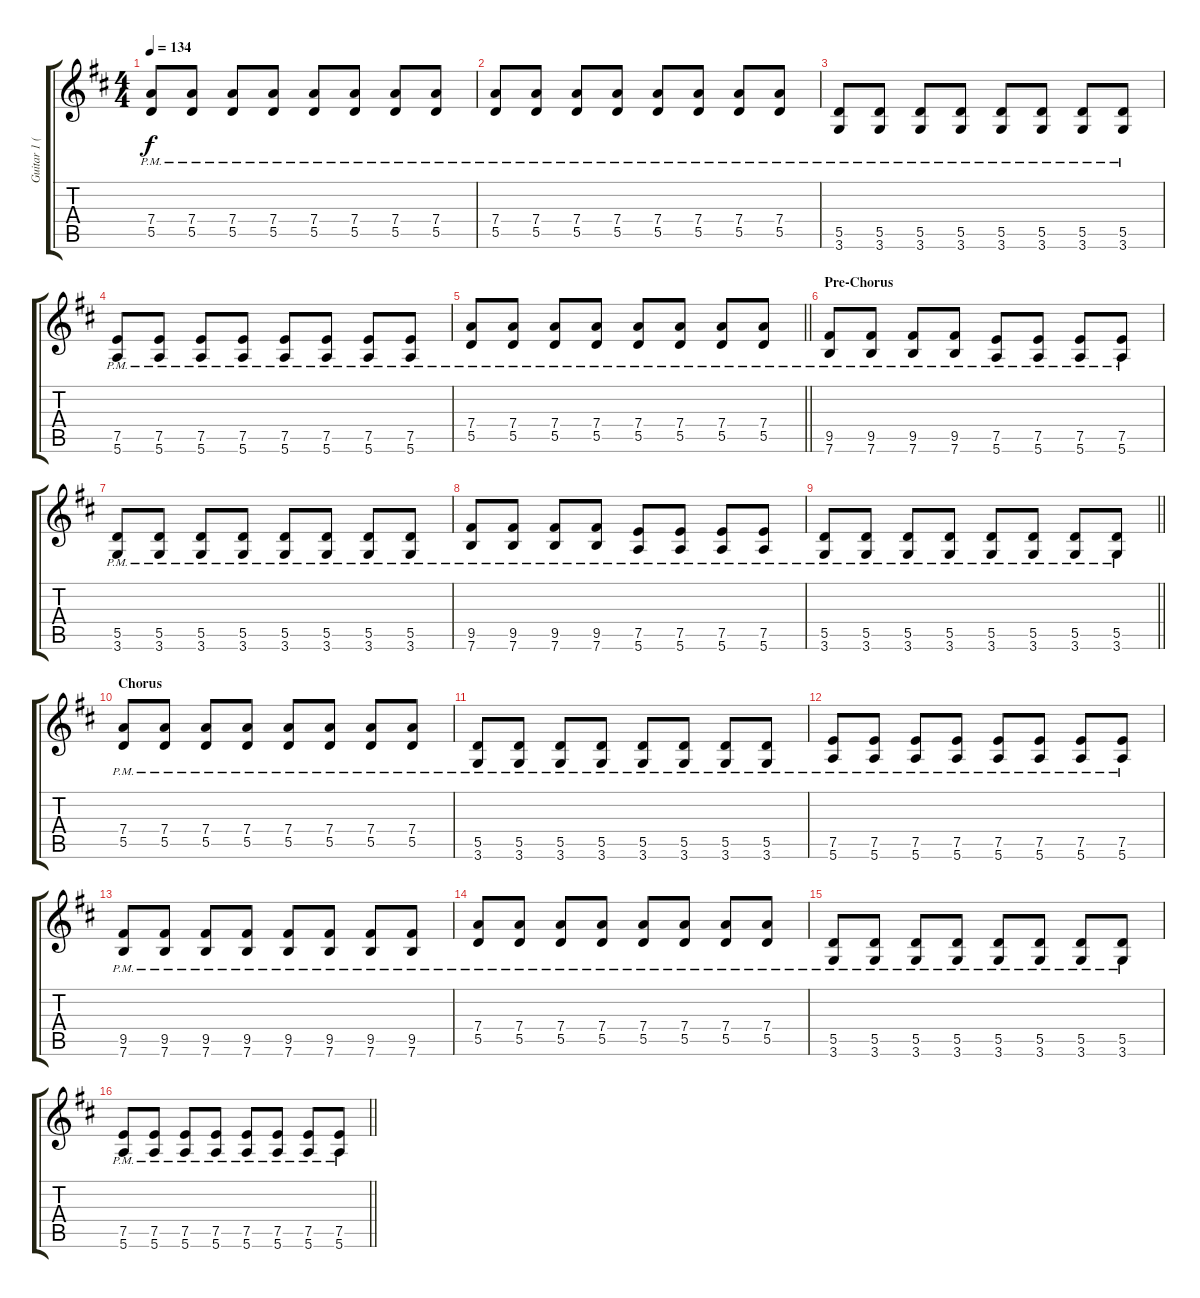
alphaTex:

\track ("Guitar 1 (Rhythm)" "Guitar 1 (") {instrument distortionguitar}
\staff {score tabs}
\tuning (E4 B3 G3 D3 A2 E2) {hide}
\ts (4 4)
\tempo 134
\clef g2
\ks d
(7.4{pm} 5.5{pm}).8{dy f} (7.4{pm} 5.5{pm}).8 (7.4{pm} 5.5{pm}).8 (7.4{pm} 5.5{pm}).8 (7.4{pm} 5.5{pm}).8 (7.4{pm} 5.5{pm}).8 (7.4{pm} 5.5{pm}).8 (7.4{pm} 5.5{pm}).8 |
(7.4{pm} 5.5{pm}).8 (7.4{pm} 5.5{pm}).8 (7.4{pm} 5.5{pm}).8 (7.4{pm} 5.5{pm}).8 (7.4{pm} 5.5{pm}).8 (7.4{pm} 5.5{pm}).8 (7.4{pm} 5.5{pm}).8 (7.4{pm} 5.5{pm}).8 |
(5.5{pm} 3.6{pm}).8 (5.5{pm} 3.6{pm}).8 (5.5{pm} 3.6{pm}).8 (5.5{pm} 3.6{pm}).8 (5.5{pm} 3.6{pm}).8 (5.5{pm} 3.6{pm}).8 (5.5{pm} 3.6{pm}).8 (5.5{pm} 3.6{pm}).8 |
(7.5{pm} 5.6{pm}).8 (7.5{pm} 5.6{pm}).8 (7.5{pm} 5.6{pm}).8 (7.5{pm} 5.6{pm}).8 (7.5{pm} 5.6{pm}).8 (7.5{pm} 5.6{pm}).8 (7.5{pm} 5.6{pm}).8 (7.5{pm} 5.6{pm}).8 |
\barLineRight lightlight
(7.4{pm} 5.5{pm}).8 (7.4{pm} 5.5{pm}).8 (7.4{pm} 5.5{pm}).8 (7.4{pm} 5.5{pm}).8 (7.4{pm} 5.5{pm}).8 (7.4{pm} 5.5{pm}).8 (7.4{pm} 5.5{pm}).8 (7.4{pm} 5.5{pm}).8 |
\section ("" "Pre-Chorus")
(9.5{pm} 7.6{pm}).8 (9.5{pm} 7.6{pm}).8 (9.5{pm} 7.6{pm}).8 (9.5{pm} 7.6{pm}).8 (7.5{pm} 5.6{pm}).8 (7.5{pm} 5.6{pm}).8 (7.5{pm} 5.6{pm}).8 (7.5{pm} 5.6{pm}).8 |
(5.5{pm} 3.6{pm}).8 (5.5{pm} 3.6{pm}).8 (5.5{pm} 3.6{pm}).8 (5.5{pm} 3.6{pm}).8 (5.5{pm} 3.6{pm}).8 (5.5{pm} 3.6{pm}).8 (5.5{pm} 3.6{pm}).8 (5.5{pm} 3.6{pm}).8 |
(9.5{pm} 7.6{pm}).8 (9.5{pm} 7.6{pm}).8 (9.5{pm} 7.6{pm}).8 (9.5{pm} 7.6{pm}).8 (7.5{pm} 5.6{pm}).8 (7.5{pm} 5.6{pm}).8 (7.5{pm} 5.6{pm}).8 (7.5{pm} 5.6{pm}).8 |
\barLineRight lightlight
(5.5{pm} 3.6{pm}).8 (5.5{pm} 3.6{pm}).8 (5.5{pm} 3.6{pm}).8 (5.5{pm} 3.6{pm}).8 (5.5{pm} 3.6{pm}).8 (5.5{pm} 3.6{pm}).8 (5.5{pm} 3.6{pm}).8 (5.5{pm} 3.6{pm}).8 |
\section ("" "Chorus")
(7.4{pm} 5.5{pm}).8 (7.4{pm} 5.5{pm}).8 (7.4{pm} 5.5{pm}).8 (7.4{pm} 5.5{pm}).8 (7.4{pm} 5.5{pm}).8 (7.4{pm} 5.5{pm}).8 (7.4{pm} 5.5{pm}).8 (7.4{pm} 5.5{pm}).8 |
(5.5{pm} 3.6{pm}).8 (5.5{pm} 3.6{pm}).8 (5.5{pm} 3.6{pm}).8 (5.5{pm} 3.6{pm}).8 (5.5{pm} 3.6{pm}).8 (5.5{pm} 3.6{pm}).8 (5.5{pm} 3.6{pm}).8 (5.5{pm} 3.6{pm}).8 |
(7.5{pm} 5.6{pm}).8 (7.5{pm} 5.6{pm}).8 (7.5{pm} 5.6{pm}).8 (7.5{pm} 5.6{pm}).8 (7.5{pm} 5.6{pm}).8 (7.5{pm} 5.6{pm}).8 (7.5{pm} 5.6{pm}).8 (7.5{pm} 5.6{pm}).8 |
(9.5{pm} 7.6{pm}).8 (9.5{pm} 7.6{pm}).8 (9.5{pm} 7.6{pm}).8 (9.5{pm} 7.6{pm}).8 (9.5{pm} 7.6{pm}).8 (9.5{pm} 7.6{pm}).8 (9.5{pm} 7.6{pm}).8 (9.5{pm} 7.6{pm}).8 |
(7.4{pm} 5.5{pm}).8 (7.4{pm} 5.5{pm}).8 (7.4{pm} 5.5{pm}).8 (7.4{pm} 5.5{pm}).8 (7.4{pm} 5.5{pm}).8 (7.4{pm} 5.5{pm}).8 (7.4{pm} 5.5{pm}).8 (7.4{pm} 5.5{pm}).8 |
(5.5{pm} 3.6{pm}).8 (5.5{pm} 3.6{pm}).8 (5.5{pm} 3.6{pm}).8 (5.5{pm} 3.6{pm}).8 (5.5{pm} 3.6{pm}).8 (5.5{pm} 3.6{pm}).8 (5.5{pm} 3.6{pm}).8 (5.5{pm} 3.6{pm}).8 |
\barLineRight lightlight
(7.5{pm} 5.6{pm}).8 (7.5{pm} 5.6{pm}).8 (7.5{pm} 5.6{pm}).8 (7.5{pm} 5.6{pm}).8 (7.5{pm} 5.6{pm}).8 (7.5{pm} 5.6{pm}).8 (7.5{pm} 5.6{pm}).8 (7.5{pm} 5.6{pm}).8
